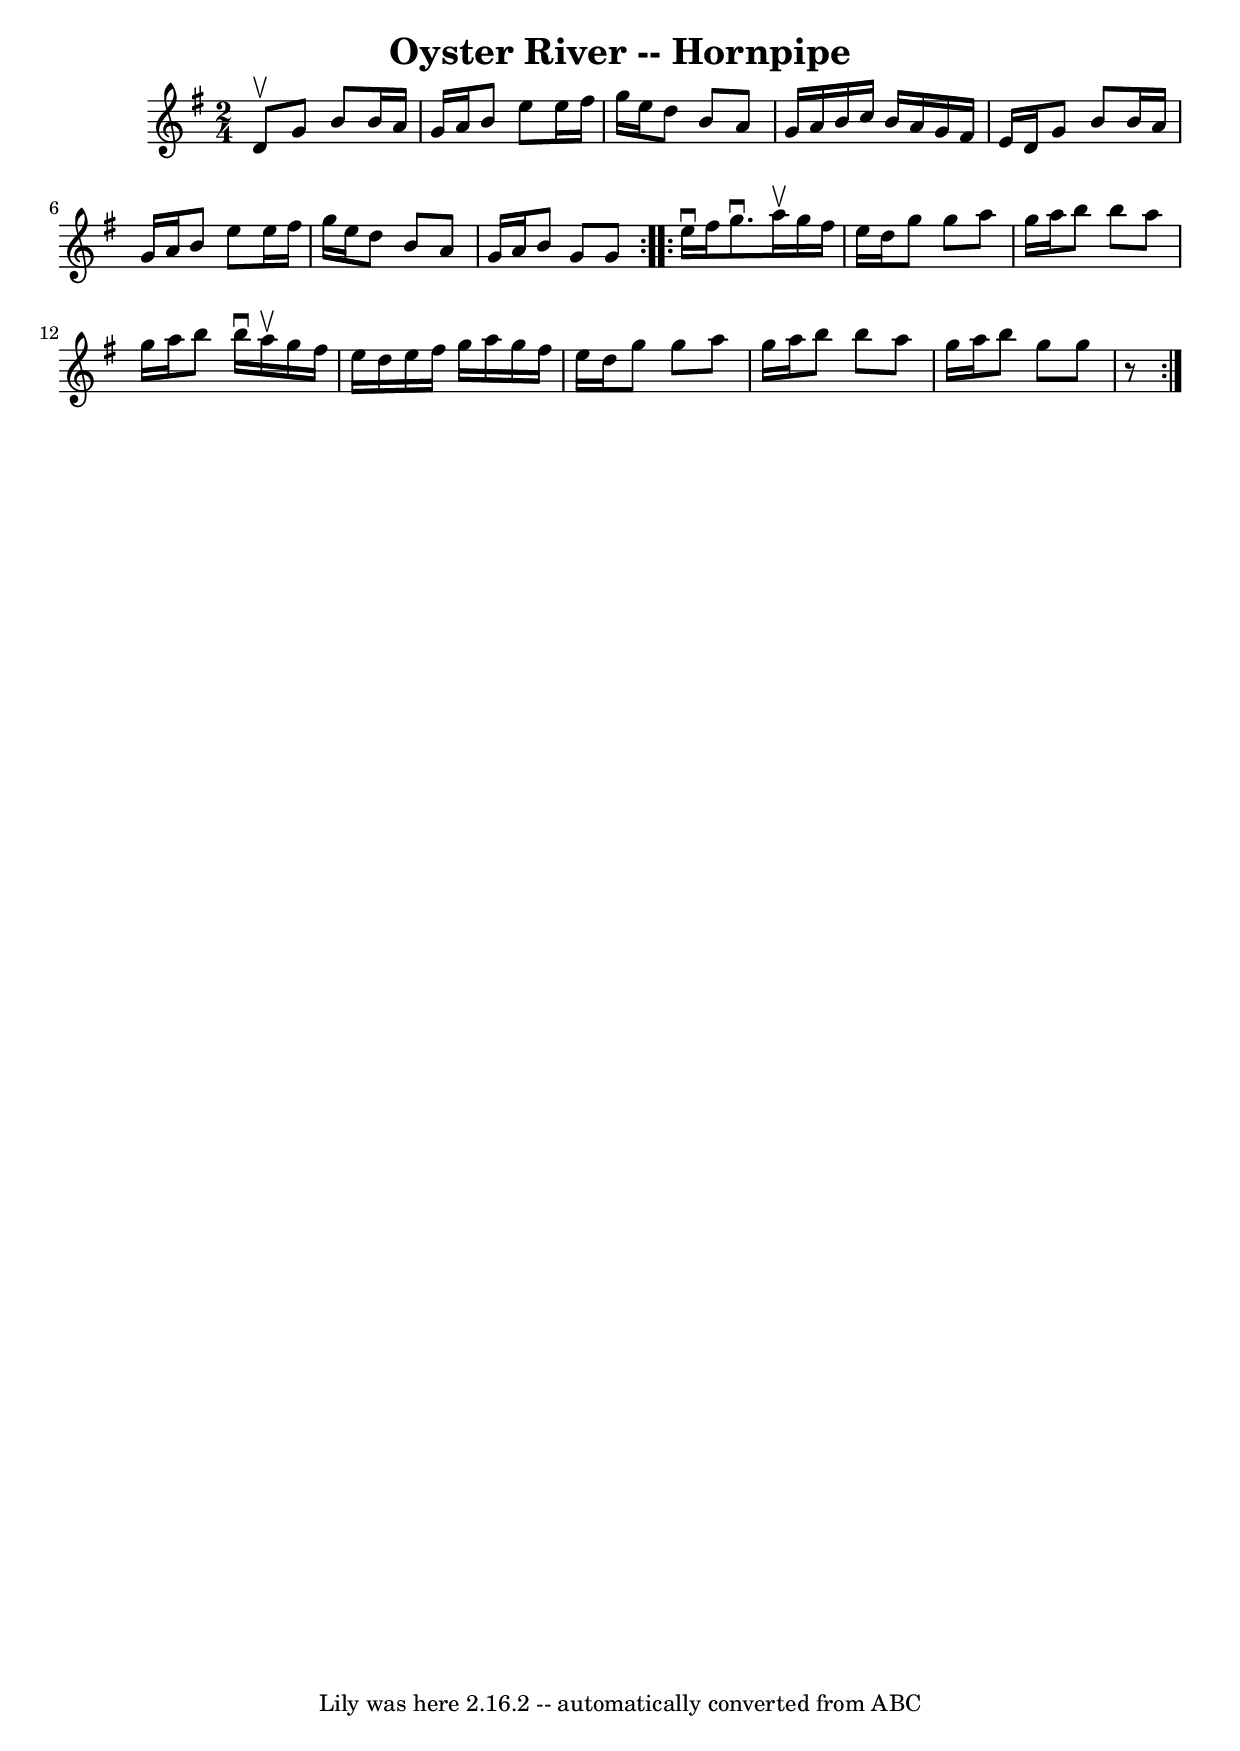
\version "2.16.2"
\include "Mammoth.ily"
\header {
  %% book = "Cole's 1000 Fiddle Tunes"
 crossRefNumber = "1"
 footnotes = ""
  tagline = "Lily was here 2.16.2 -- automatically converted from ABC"
  title = "Oyster River -- Hornpipe"

}
voicedefault =  {



  \repeat volta 2 {

    \time 2/4 
    \key g \major d'8^\upbow  |
 g'8 b'8 b'16 a'16 g'16 a'16   |
 b'8 e''8 e''16 fs''16 g''16 e''16   |
 d''8 b'8 a'8 g'16 a'16  |
 b'16 c''16 b'16 a'16 g'16 fs'16 e'16 d'16   |
 g'8 b'8 b'16 a'16 g'16 a'16   |
 b'8 e''8 e''16 fs''16 g''16 e''16   |
 d''8 b'8 a'8 g'16 a'16  |
 b'8 g'8    
 g'8  
  }     
  \repeat volta 2 { e''16^\downbow fs''16   |
 g''8.^\downbow a''16^\upbow g''16 fs''16 e''16 d''16  |
 g''8 g''8 a''8 g''16 a''16   |
 b''8 b''8 a''8 g''16 a''16   |
 b''8 b''16^\downbow a''16^\upbow g''16 fs''16 e''16 d''16   |
 e''16 fs''16 g''16 a''16 g''16 fs''16 e''16 d''16   |
 g''8 g''8 a''8 g''16 a''16   |
 b''8 b''8 a''8 g''16 a''16  |
 b''8 g''8    
 g''8    r8 
  }   

}

\score{
  <<

    \context Staff="default"
    {
      \voicedefault 
      
    }

  >>
  \layout {
    
  }
  \midi {
  }

}
